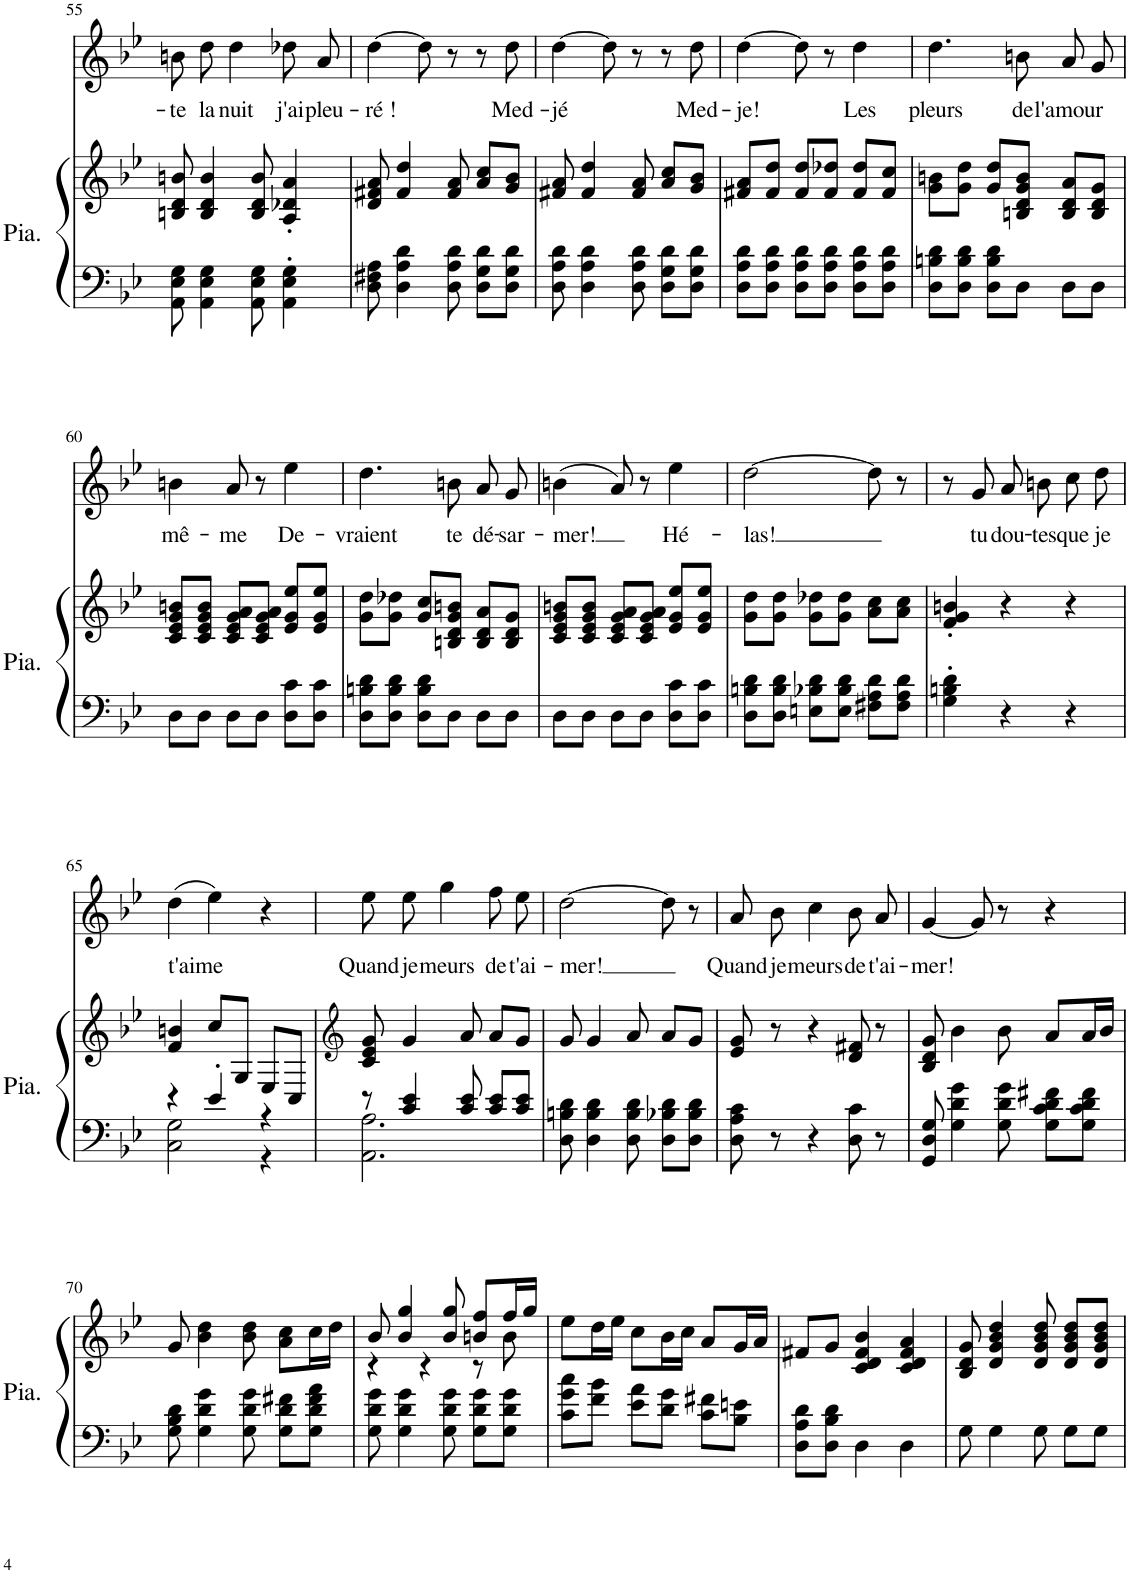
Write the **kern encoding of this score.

**kern	**kern	**kern	**text
*part2	*part2	*part1	*part1
*staff3	*staff2	*staff1	*staff1
*I"Piano	*	*I"Voix	*
*I'Pia.	*	*	*
!!LO:PB:g=z
*clefF4	*clefG2	*clefG2	*
*k[b-e-]	*k[b-e-]	*k[b-e-]	*
*M3/4	*M3/4	*M3/4	*
=55	=55	=55	=55
!	!	!	!LO:LY:b
8AA\ 8E-\ 8G\	8Bn/ 8d/ 8bn/	8bn\L	-te
!	!	!	!LO:LY:b
4AA\ 4E-\ 4G\	4B/ 4d/ 4b/	8dd\J	la
!	!	!	!LO:LY:b
.	.	4dd\	nuit
8AA\ 8E-\ 8G\	8B/ 8d/ 8b/	.	.
!	!	!	!LO:LY:b
4AA\' 4E-\' 4G\'	4A/' 4d-X/' 4a/'	8dd-X\L	j'ai
!	!	!	!LO:LY:b
.	.	8a\J	pleu-
=56	=56	=56	=56
!	!	!	!LO:LY:b
8D\ 8F#X\ 8A\	8d/ 8f#X/ 8a/	[4dd\	-ré !
4D\ 4A\ 4d\	4f#/ 4dd/	.	.
.	.	8dd\]	.
8D\ 8A\ 8d\	8f#/ 8a/	8r	.
8D\ 8G\ 8d\L	8a/ 8cc/L	8r	.
!	!	!	!LO:LY:b
8D\ 8G\ 8d\J	8g/ 8b-/J	8dd\	Med-
=57	=57	=57	=57
!	!	!	!LO:LY:b
8D\ 8A\ 8d\	8f#X/ 8a/	[4dd\	-jé
4D\ 4A\ 4d\	4f#/ 4dd/	.	.
.	.	8dd\]	.
8D\ 8A\ 8d\	8f#/ 8a/	8r	.
8D\ 8G\ 8d\L	8a/ 8cc/L	8r	.
!	!	!	!LO:LY:b
8D\ 8G\ 8d\J	8g/ 8b-/J	8dd\	Med-
=58	=58	=58	=58
!	!	!	!LO:LY:b
8D\ 8A\ 8d\L	8f#X/ 8a/L	[4dd\	-je!
8D\ 8A\ 8d\J	8f#/ 8dd/J	.	.
8D\ 8A\ 8d\L	8f#/ 8dd/L	8dd\]	.
8D\ 8A\ 8d\J	8f#/ 8dd-X/J	8r	.
!	!	!	!LO:LY:b
8D\ 8A\ 8d\L	8f#/ 8dd-/L	4dd\	Les
8D\ 8A\ 8d\J	8f#/ 8cc/J	.	.
=59	=59	=59	=59
!	!	!	!LO:LY:b
8D\ 8Bn\ 8d\L	8g\ 8bn\L	4.dd\	pleurs
8D\ 8B\ 8d\J	8g\ 8dd\J	.	.
8D\ 8B\ 8d\L	8g/ 8dd/L	.	.
!	!	!	!LO:LY:b
8D\J	8Bn/ 8d/ 8g/ 8b/J	8bn\	de
!	!	!	!LO:LY:b
8D\L	8B/ 8d/ 8a/L	8a/L	l'amour
8D\J	8B/ 8d/ 8g/J	8g/J	.
!!LO:LB:g=z
=60	=60	=60	=60
!	!	!	!LO:LY:b
8D\L	8c/ 8e-/ 8g/ 8bn/L	4bn\	mê-
8D\J	8c/ 8e-/ 8g/ 8b/J	.	.
!	!	!	!LO:LY:b
8D\L	8c/ 8e-/ 8g/ 8a/L	8a/	-me
8D\J	8c/ 8e-/ 8g/ 8a/J	8r	.
!	!	!	!LO:LY:b
8D\ 8c\L	8e-/ 8g/ 8ee-/L	4ee-\	De-
8D\ 8c\J	8e-/ 8g/ 8ee-/J	.	.
=61	=61	=61	=61
!	!	!	!LO:LY:b
8D\ 8Bn\ 8d\L	8g\ 8dd\L	4.dd\	-vraient
8D\ 8B\ 8d\J	8g\ 8dd-X\J	.	.
8D\ 8B\ 8d\L	8g/ 8cc/L	.	.
!	!	!	!LO:LY:b
8D\J	8Bn/ 8d/ 8g/ 8bn/J	8bn\	te
!	!	!	!LO:LY:b
8D\L	8B/ 8d/ 8a/L	8a/L	dé-
!	!	!	!LO:LY:b
8D\J	8B/ 8d/ 8g/J	8g/J	-sar-
=62	=62	=62	=62
!	!	!	!LO:LY:b
8D\L	8c/ 8e-/ 8g/ 8bn/L	(4bn\	-mer!
8D\J	8c/ 8e-/ 8g/ 8b/J	.	.
8D\L	8c/ 8e-/ 8g/ 8a/L	8a/)	.
8D\J	8c/ 8e-/ 8g/ 8a/J	8r	.
!	!	!	!LO:LY:b
8D\ 8c\L	8e-/ 8g/ 8ee-/L	4ee-\	Hé-
8D\ 8c\J	8e-/ 8g/ 8ee-/J	.	.
=63	=63	=63	=63
!	!	!	!LO:LY:b
8D\ 8Bn\ 8d\L	8g\ 8dd\L	[2dd\	-las!
8D\ 8B\ 8d\J	8g\ 8dd\J	.	.
8En\ 8B-X\ 8d\L	8g\ 8dd-X\L	.	.
8E\ 8B-\ 8d\J	8g\ 8dd-\J	.	.
8F#X\ 8A\ 8d\L	8a\ 8cc\L	8dd\]	.
8F#\ 8A\ 8d\J	8a\ 8cc\J	8r	.
=64	=64	=64	=64
4G\' 4Bn\' 4d\'	4f/' 4g/' 4bn/'	8r	.
!	!	!	!LO:LY:b
.	.	8g/	tu
!	!	!	!LO:LY:b
4r	4r	8a/L	dou-
!	!	!	!LO:LY:b
.	.	8bn/J	-tes
!	!	!	!LO:LY:b
4r	4r	8cc\L	que
!	!	!	!LO:LY:b
.	.	8dd\J	je
!!LO:LB:g=z
=65	=65	=65	=65
*^	*	*	*
!	!	!	!	!LO:LY:b
4r	2C\ 2G\	4f/ 4bn/	(4dd\	t'aime
4e-'/	.	8cc/L	4ee-\)	.
.	.	8G/J	.	.
4r	4r	8E-/L	4r	.
.	.	8C/J	.	.
=66	=66	=66	=66	=66
*	*	*clefG2	*	*
!	!	!	!	!LO:LY:b
8r	2.AA\ 2.A\	8c/ 8e-/ 8g/	8ee-\L	Quand
!	!	!	!	!LO:LY:b
4c/ 4e-/	.	4g/	8ee-\J	je
!	!	!	!	!LO:LY:b
.	.	.	4gg\	meurs
8c/ 8e-/	.	8a/	.	.
!	!	!	!	!LO:LY:b
8c/ 8e-/L	.	8a/L	8ff\L	de
!	!	!	!	!LO:LY:b
8c/ 8e-/J	.	8g/J	8ee-\J	t'ai-
*v	*v	*	*	*
=67	=67	=67	=67
!	!	!	!LO:LY:b
8D\ 8Bn\ 8d\	8g/	[2dd\	-mer!
4D\ 4B\ 4d\	4g/	.	.
8D\ 8B\ 8d\	8a/	.	.
8D\ 8B-X\ 8d\L	8a/L	8dd\]	.
8D\ 8B-\ 8d\J	8g/J	8r	.
=68	=68	=68	=68
!	!	!	!LO:LY:b
8D\ 8A\ 8c\	8e-/ 8g/	8a/L	Quand
!	!	!	!LO:LY:b
8r	8r	8b-/J	je
!	!	!	!LO:LY:b
4r	4r	4cc\	meurs
!	!	!	!LO:LY:b
8D\ 8c\	8d/ 8f#X/	8b-/L	de
!	!	!	!LO:LY:b
8r	8r	8a/J	t'ai-
=69	=69	=69	=69
!	!	!	!LO:LY:b
8GG/ 8D/ 8G/	8B-/ 8d/ 8g/	[4g/	-mer!
4G\ 4d\ 4g\	4b-\	.	.
.	.	8g/]	.
8G\ 8d\ 8g\	8b-\	8r	.
8G\ 8c\ 8d\ 8f#X\L	8a/L	4r	.
8G\ 8c\ 8d\ 8f#\J	16a/L	.	.
.	16b-/JJ	.	.
!!LO:LB:g=z
=70	=70	=70	=70
8G\ 8B-\ 8d\	8g/	2.r	.
4G\ 4d\ 4g\	4b-\ 4dd\	.	.
8G\ 8d\ 8g\	8b-\ 8dd\	.	.
8G\ 8d\ 8f#X\L	8a\ 8cc\L	.	.
8G\ 8d\ 8f#\ 8a\J	16cc\L	.	.
.	16dd\JJ	.	.
=71	=71	=71	=71
*	*^	*	*
8G\ 8d\ 8g\	8b-/	4r	2.r	.
4G\ 4d\ 4g\	4b-/ 4gg/	.	.	.
.	.	4r	.	.
8G\ 8d\ 8g\	8b-/ 8gg/	.	.	.
8G\ 8d\ 8g\L	8bn/ 8ff/L	8r	.	.
8G\ 8d\ 8g\J	16ff/L	8b\	.	.
.	16gg/JJ	.	.	.
*	*v	*v	*	*
=72	=72	=72	=72
8c\ 8g\ 8cc\L	8ee-\L	2.r	.
8f\ 8b-\J	16dd\L	.	.
.	16ee-\JJ	.	.
8e-\ 8a\L	8cc\L	.	.
8d\ 8g\J	16b-\L	.	.
.	16cc\JJ	.	.
8c\ 8f#X\L	8a/L	.	.
8B-\ 8en\J	16g/L	.	.
.	16a/JJ	.	.
=73	=73	=73	=73
8D\ 8A\ 8d\L	8f#X/L	2.r	.
8D\ 8B-\ 8d\J	8g/J	.	.
4D\	4c/ 4d/ 4f#/ 4b-/	.	.
4D\	4c/ 4d/ 4f#/ 4a/	.	.
=74	=74	=74	=74
8G\	8B-/ 8d/ 8g/	2.r	.
4G\	4d/ 4g/ 4b-/ 4dd/	.	.
8G\	8d/ 8g/ 8b-/ 8dd/	.	.
8G\L	8d/ 8g/ 8b-/ 8dd/L	.	.
8G\J	8d/ 8g/ 8b-/ 8dd/J	.	.
=	=	=	=
*-	*-	*-	*-
